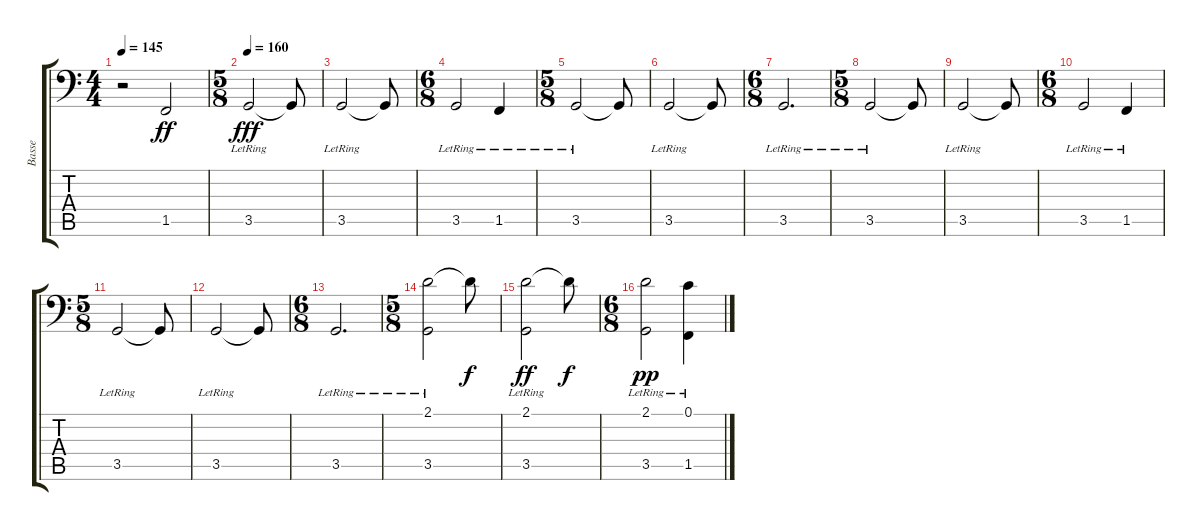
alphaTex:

\track ("Basse" "Basse") {instrument electricbassfinger}
\staff {score tabs}
\tuning (C3 G2 D2 A1 E1 B0) {hide}
\ts (4 4)
\tempo 145
\clef f4
\ks c
r.2{dy ff} 1.5.2 |
\ts (5 8)
\tempo 160
3.5{lr}.2{dy fff} 3.5{t}.8 |
3.5{lr}.2 3.5{t}.8 |
\ts (6 8)
3.5{lr}.2 1.5{lr}.4 |
\ts (5 8)
3.5{lr}.2 3.5{t}.8 |
3.5{lr}.2 3.5{t}.8 |
\ts (6 8)
3.5{lr}.2{d} |
\ts (5 8)
3.5{lr}.2 3.5{t}.8 |
3.5{lr}.2 3.5{t}.8 |
\ts (6 8)
3.5{lr}.2 1.5{lr}.4 |
\ts (5 8)
3.5{lr}.2 3.5{t}.8 |
3.5{lr}.2 3.5{t}.8 |
\ts (6 8)
3.5{lr}.2{d} |
\ts (5 8)
(2.1{lr} 3.5{lr}).2 2.1{t}.8{dy f} |
(2.1{lr} 3.5{lr}).2{dy ff} 2.1{t}.8{dy f} |
\ts (6 8)
(2.1 3.5{lr}).2{dy pp} (0.1 1.5{lr}).4
